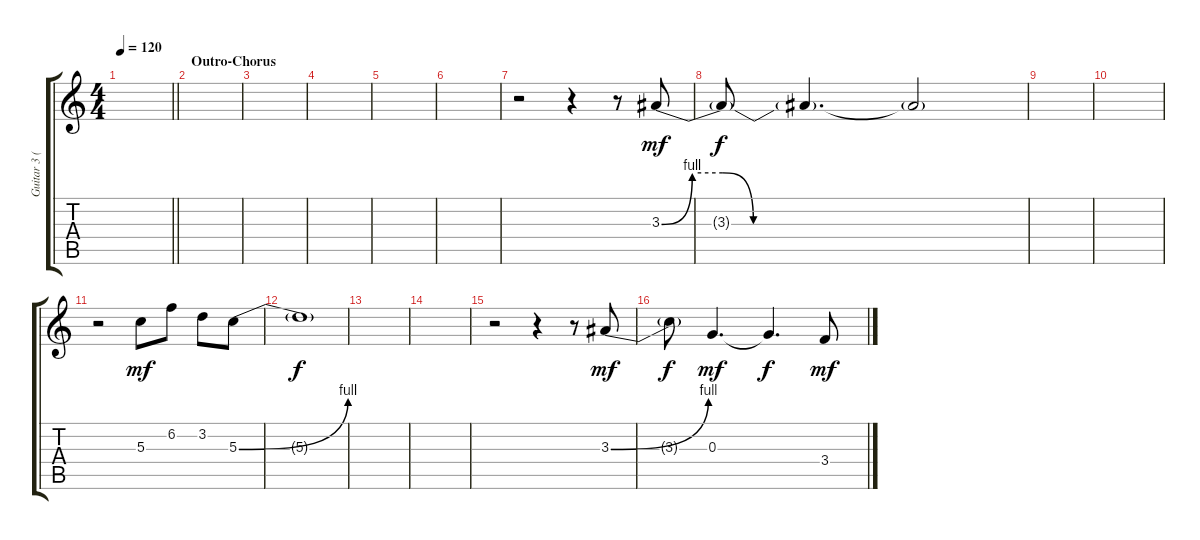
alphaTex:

\track ("Guitar 3 (Clean)" "Guitar 3 (") {instrument electricguitarjazz}
\staff {score tabs}
\tuning (E4 B3 G3 D3 A2 E2) {hide}
\ts (4 4)
\tempo 120
\clef g2
\barLineRight lightlight
\ks c
|
\section ("" "Outro-Chorus")
|
|
|
|
|
r.2 r.4 r.8 3.3{be (custom 0 0 5 4 10 4 15 0 60 0)}.8{dy mf} |
3.3{t}.8{dy f} 3.3{t}.4{d} 3.3{t}.2 |
|
|
r.2 5.3.8{dy mf} 6.2.8 3.2.8 5.3{be (bend 0 0 60 4)}.8 |
5.3{t}.1{dy f} |
|
|
r.2 r.4 r.8 3.3{be (bend 0 0 60 4)}.8{dy mf} |
3.3{t}.8{dy f} 0.3.4{d dy mf} 0.3{t}.4{d dy f} 3.4.8{dy mf}
